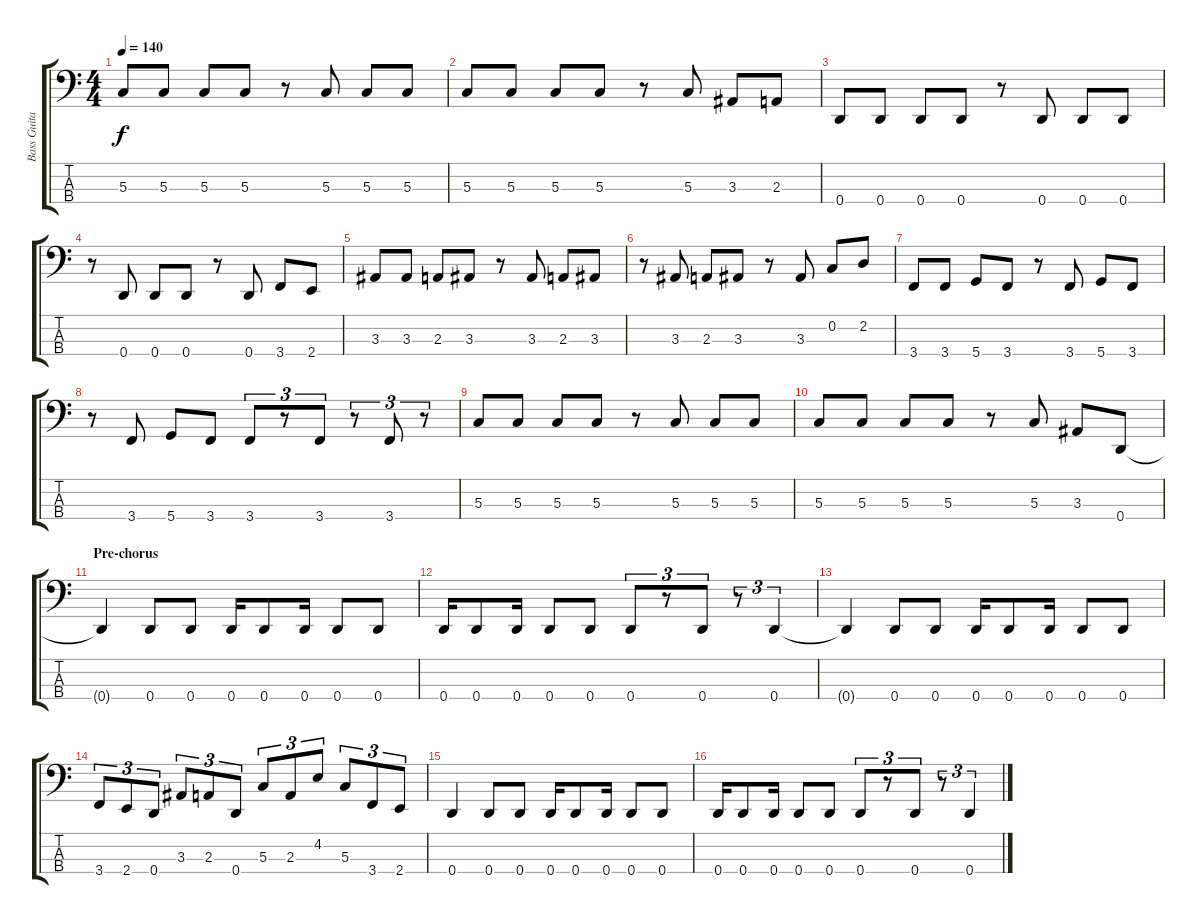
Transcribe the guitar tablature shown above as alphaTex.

\track ("Bass Guitar" "Bass Guita") {instrument electricbasspick}
\staff {score tabs}
\tuning (F2 C2 G1 D1) {hide}
\ts (4 4)
\tempo 140
\clef f4
\ks c
5.3.8{dy f} 5.3.8 5.3.8 5.3.8 r.8 5.3.8 5.3.8 5.3.8 |
5.3.8 5.3.8 5.3.8 5.3.8 r.8 5.3.8 3.3.8 2.3.8 |
0.4.8 0.4.8 0.4.8 0.4.8 r.8 0.4.8 0.4.8 0.4.8 |
r.8 0.4.8 0.4.8 0.4.8 r.8 0.4.8 3.4.8 2.4.8 |
3.3.8 3.3.8 2.3.8 3.3.8 r.8 3.3.8 2.3.8 3.3.8 |
r.8 3.3.8 2.3.8 3.3.8 r.8 3.3.8 0.2.8 2.2.8 |
3.4.8 3.4.8 5.4.8 3.4.8 r.8 3.4.8 5.4.8 3.4.8 |
r.8 3.4.8 5.4.8 3.4.8 3.4.8{tu (3 2)} r.8{tu (3 2)} 3.4.8{tu (3 2)} r.8{tu (3 2)} 3.4.8{tu (3 2)} r.8{tu (3 2)} |
5.3.8 5.3.8 5.3.8 5.3.8 r.8 5.3.8 5.3.8 5.3.8 |
5.3.8 5.3.8 5.3.8 5.3.8 r.8 5.3.8 3.3.8 0.4.8 |
\section ("" "Pre-chorus")
0.4{t}.4 0.4.8 0.4.8 0.4.16 0.4.8 0.4.16 0.4.8 0.4.8 |
0.4.16 0.4.8 0.4.16 0.4.8 0.4.8 0.4.8{tu (3 2)} r.8{tu (3 2)} 0.4.8{tu (3 2)} r.8{tu (3 2)} 0.4.4{tu (3 2)} |
0.4{t}.4 0.4.8 0.4.8 0.4.16 0.4.8 0.4.16 0.4.8 0.4.8 |
3.4.8{tu (3 2)} 2.4.8{tu (3 2)} 0.4.8{tu (3 2)} 3.3.8{tu (3 2)} 2.3.8{tu (3 2)} 0.4.8{tu (3 2)} 5.3.8{tu (3 2)} 2.3.8{tu (3 2)} 4.2.8{tu (3 2)} 5.3.8{tu (3 2)} 3.4.8{tu (3 2)} 2.4.8{tu (3 2)} |
0.4.4 0.4.8 0.4.8 0.4.16 0.4.8 0.4.16 0.4.8 0.4.8 |
0.4.16 0.4.8 0.4.16 0.4.8 0.4.8 0.4.8{tu (3 2)} r.8{tu (3 2)} 0.4.8{tu (3 2)} r.8{tu (3 2)} 0.4.4{tu (3 2)}
